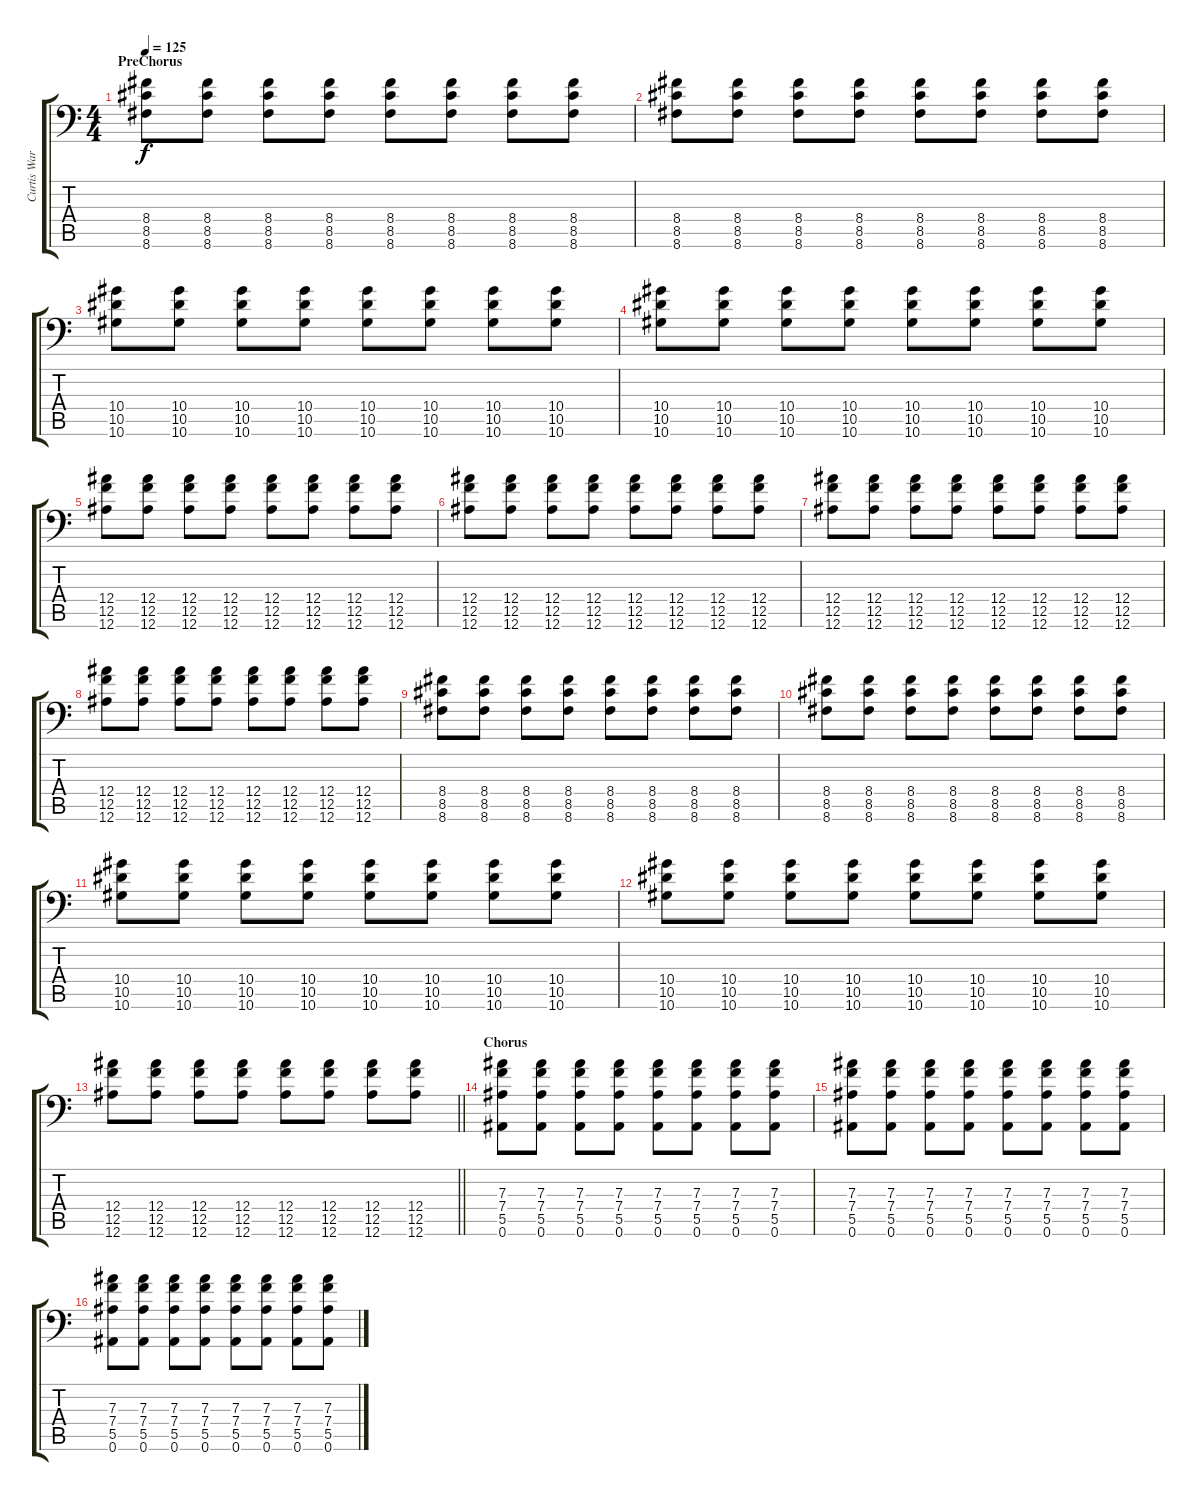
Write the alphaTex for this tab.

\track ("Curtis Ward" "Curtis War") {instrument distortionguitar}
\staff {score tabs}
\tuning (C4 G3 Eb3 Bb2 F2 Bb1) {hide}
\ts (4 4)
\section ("" "PreChorus")
\tempo 125
\clef f4
\ks c
(8.4 8.5 8.6).8{dy f instrument distortionguitar} (8.4 8.5 8.6).8 (8.4 8.5 8.6).8 (8.4 8.5 8.6).8 (8.4 8.5 8.6).8 (8.4 8.5 8.6).8 (8.4 8.5 8.6).8 (8.4 8.5 8.6).8 |
(8.4 8.5 8.6).8 (8.4 8.5 8.6).8 (8.4 8.5 8.6).8 (8.4 8.5 8.6).8 (8.4 8.5 8.6).8 (8.4 8.5 8.6).8 (8.4 8.5 8.6).8 (8.4 8.5 8.6).8 |
(10.4 10.5 10.6).8 (10.4 10.5 10.6).8 (10.4 10.5 10.6).8 (10.4 10.5 10.6).8 (10.4 10.5 10.6).8 (10.4 10.5 10.6).8 (10.4 10.5 10.6).8 (10.4 10.5 10.6).8 |
(10.4 10.5 10.6).8 (10.4 10.5 10.6).8 (10.4 10.5 10.6).8 (10.4 10.5 10.6).8 (10.4 10.5 10.6).8 (10.4 10.5 10.6).8 (10.4 10.5 10.6).8 (10.4 10.5 10.6).8 |
(12.4 12.5 12.6).8 (12.4 12.5 12.6).8 (12.4 12.5 12.6).8 (12.4 12.5 12.6).8 (12.4 12.5 12.6).8 (12.4 12.5 12.6).8 (12.4 12.5 12.6).8 (12.4 12.5 12.6).8 |
(12.4 12.5 12.6).8 (12.4 12.5 12.6).8 (12.4 12.5 12.6).8 (12.4 12.5 12.6).8 (12.4 12.5 12.6).8 (12.4 12.5 12.6).8 (12.4 12.5 12.6).8 (12.4 12.5 12.6).8 |
(12.4 12.5 12.6).8 (12.4 12.5 12.6).8 (12.4 12.5 12.6).8 (12.4 12.5 12.6).8 (12.4 12.5 12.6).8 (12.4 12.5 12.6).8 (12.4 12.5 12.6).8 (12.4 12.5 12.6).8 |
(12.4 12.5 12.6).8 (12.4 12.5 12.6).8 (12.4 12.5 12.6).8 (12.4 12.5 12.6).8 (12.4 12.5 12.6).8 (12.4 12.5 12.6).8 (12.4 12.5 12.6).8 (12.4 12.5 12.6).8 |
(8.4 8.5 8.6).8 (8.4 8.5 8.6).8 (8.4 8.5 8.6).8 (8.4 8.5 8.6).8 (8.4 8.5 8.6).8 (8.4 8.5 8.6).8 (8.4 8.5 8.6).8 (8.4 8.5 8.6).8 |
(8.4 8.5 8.6).8 (8.4 8.5 8.6).8 (8.4 8.5 8.6).8 (8.4 8.5 8.6).8 (8.4 8.5 8.6).8 (8.4 8.5 8.6).8 (8.4 8.5 8.6).8 (8.4 8.5 8.6).8 |
(10.4 10.5 10.6).8 (10.4 10.5 10.6).8 (10.4 10.5 10.6).8 (10.4 10.5 10.6).8 (10.4 10.5 10.6).8 (10.4 10.5 10.6).8 (10.4 10.5 10.6).8 (10.4 10.5 10.6).8 |
(10.4 10.5 10.6).8 (10.4 10.5 10.6).8 (10.4 10.5 10.6).8 (10.4 10.5 10.6).8 (10.4 10.5 10.6).8 (10.4 10.5 10.6).8 (10.4 10.5 10.6).8 (10.4 10.5 10.6).8 |
\barLineRight lightlight
(12.4 12.5 12.6).8{volume 9} (12.4 12.5 12.6).8 (12.4 12.5 12.6).8 (12.4 12.5 12.6).8 (12.4 12.5 12.6).8 (12.4 12.5 12.6).8 (12.4 12.5 12.6).8 (12.4 12.5 12.6).8 |
\section ("" "Chorus")
(7.3 7.4 5.5 0.6).8{volume 16} (7.3 7.4 5.5 0.6).8 (7.3 7.4 5.5 0.6).8 (7.3 7.4 5.5 0.6).8 (7.3 7.4 5.5 0.6).8 (7.3 7.4 5.5 0.6).8 (7.3 7.4 5.5 0.6).8 (7.3 7.4 5.5 0.6).8 |
(7.3 7.4 5.5 0.6).8 (7.3 7.4 5.5 0.6).8 (7.3 7.4 5.5 0.6).8 (7.3 7.4 5.5 0.6).8 (7.3 7.4 5.5 0.6).8 (7.3 7.4 5.5 0.6).8 (7.3 7.4 5.5 0.6).8 (7.3 7.4 5.5 0.6).8 |
(7.3 7.4 5.5 0.6).8 (7.3 7.4 5.5 0.6).8 (7.3 7.4 5.5 0.6).8 (7.3 7.4 5.5 0.6).8 (7.3 7.4 5.5 0.6).8 (7.3 7.4 5.5 0.6).8 (7.3 7.4 5.5 0.6).8 (7.3 7.4 5.5 0.6).8
